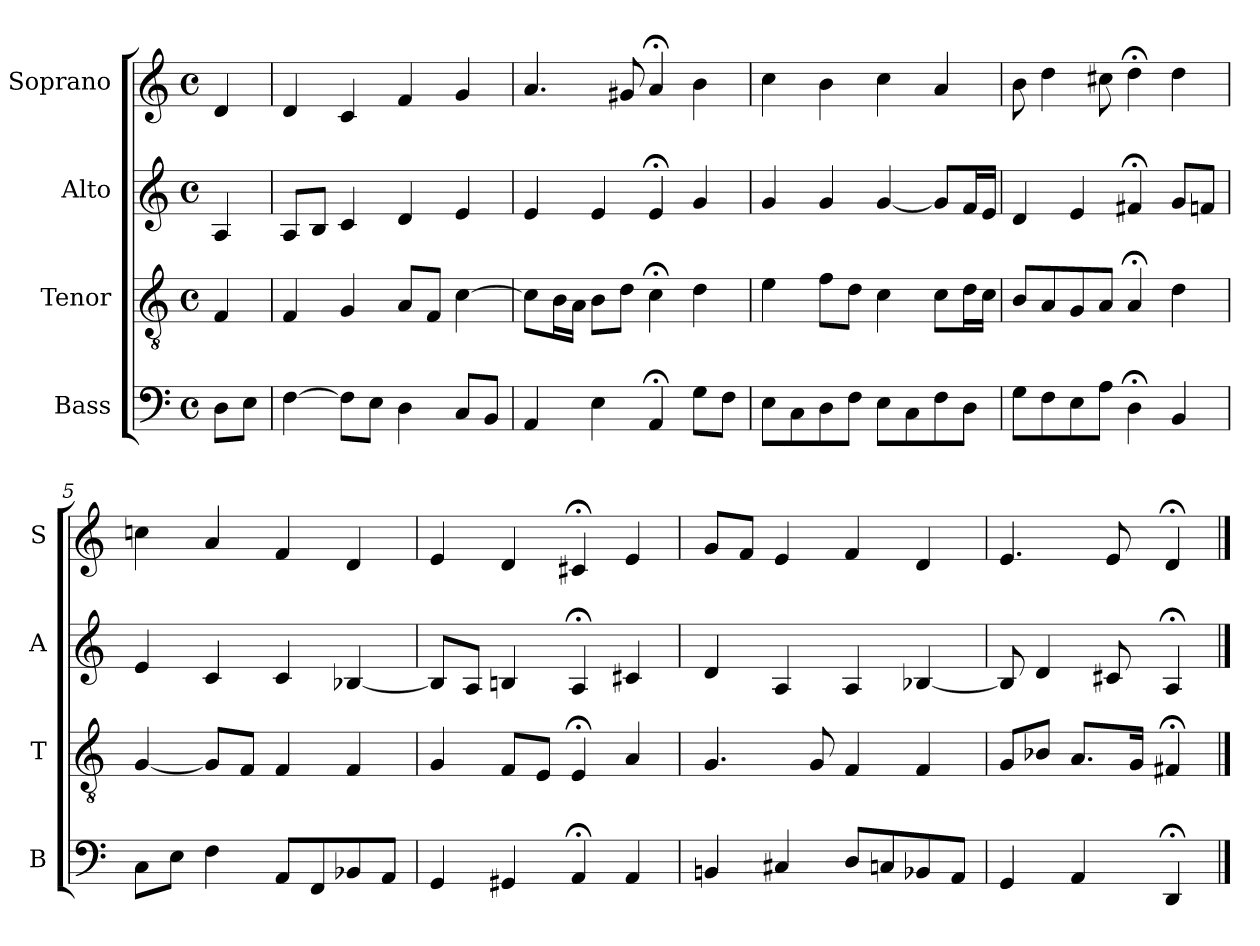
**kern	**kern	**kern	**kern
*part4	*part3	*part2	*part1
*staff4	*staff3	*staff2	*staff1
*I"Bass	*I"Tenor	*I"Alto	*I"Soprano
*I'B	*I'T	*I'A	*I'S
*clefF4	*clefGv2	*clefG2	*clefG2
*k[]	*k[]	*k[]	*k[]
*D:dor	*D:dor	*D:dor	*D:dor
*M4/4	*M4/4	*M4/4	*M4/4
*met(c)	*met(c)	*met(c)	*met(c)
*MM100	*MM100	*MM100	*MM100
=	=	=	=
8DL	4F	4A	4d
8EJ	.	.	.
=1	=1	=1	=1
[4F	4F	8AL	4d
.	.	8BJ	.
8FL]	4G	4c	4c
8EJ	.	.	.
4D	8AL	4d	4f
.	8FJ	.	.
8CL	[4c	4e	4g
8BBJ	.	.	.
=2	=2	=2	=2
4AA	8cL]	4e	4.a
.	16BL	.	.
.	16AJJ	.	.
4E	8BL	4e	.
.	8dJ	.	8g#X
4AA;<	4c;<	4e;<	4a;<
8GL	4d	4g	4b
8FJ	.	.	.
=3	=3	=3	=3
8EL	4e	4g	4cc
8C	.	.	.
8D	8fL	4g	4b
8FJ	8dJ	.	.
8EL	4c	[4g	4cc
8C	.	.	.
8F	8cL	8gL]	4a
8DJ	16dL	16fL	.
.	16cJJ	16eJJ	.
=4	=4	=4	=4
8GL	8BL	4d	8b
8F	8A	.	4dd
8E	8G	4e	.
8AJ	8AJ	.	8cc#X
4D;<	4A;<	4f#X;<	4dd;<
4BB	4d	8gL	4dd
.	.	8fnJ	.
=5	=5	=5	=5
8CL	[4G	4e	4ccn
8EJ	.	.	.
4F	8GL]	4c	4a
.	8FJ	.	.
8AAL	4F	4c	4f
8FF	.	.	.
8BB-X	4F	[4B-X	4d
8AAJ	.	.	.
=6	=6	=6	=6
4GG	4G	8B-L]	4e
.	.	8AJ	.
4GG#X	8FL	4Bn	4d
.	8EJ	.	.
4AA;<	4E;<	4A;<	4c#X;<
4AA	4A	4c#X	4e
=7	=7	=7	=7
4BBn	4.G	4d	8gL
.	.	.	8fJ
4C#X	.	4A	4e
.	8G	.	.
8DL	4F	4A	4f
8Cn	.	.	.
8BB-X	4F	[4B-X	4d
8AAJ	.	.	.
=8	=8	=8	=8
4GG	8GL	8B-]	4.e
.	8B-XJ	4d	.
4AA	8.AL	.	.
.	.	8c#X	8e
.	16GJk	.	.
4DD;<	4F#X;<	4A;<	4d;<
==	==	==	==
*-	*-	*-	*-
